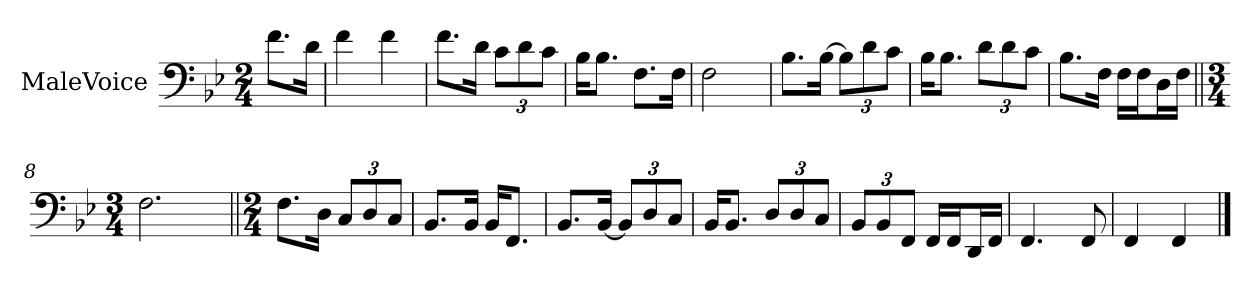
**kern
*part1
*staff1
*I"MaleVoice
*clefF4
*k[b-e-]
*M2/4
*MM63
=
8.f\L
16d\Jk
=1
4f
4f
=2
8.f\L
16d\Jk
12c\L
12d\
12c\J
=3
16B-\KL
8.B-\J
8.F\L
16F\Jk
=4
2F
=5
8.B-\L
[16B-\Jk
12B-\L]
12d\
12c\J
=6
16B-\KL
8.B-\J
12d\L
12d\
12c\J
=7
8.B-\L
16F\Jk
16F\LL
16F\J
16D\L
16F\JJ
=8||
*M3/4
2.F
=9||
*M2/4
8.F\L
16D\Jk
12C/L
12D/
12C/J
=10
8.BB-/L
16BB-/Jk
16BB-/KL
8.FF/J
=11
8.BB-/L
[16BB-/Jk
12BB-/L]
12D/
12C/J
=12
16BB-/KL
8.BB-/J
12D/L
12D/
12C/J
=13
12BB-/L
12BB-/
12FF/J
16FF/LL
16FF/J
16DD/L
16FF/JJ
=14
4.FF
8FF
=15
4FF
4FF
==
*-
